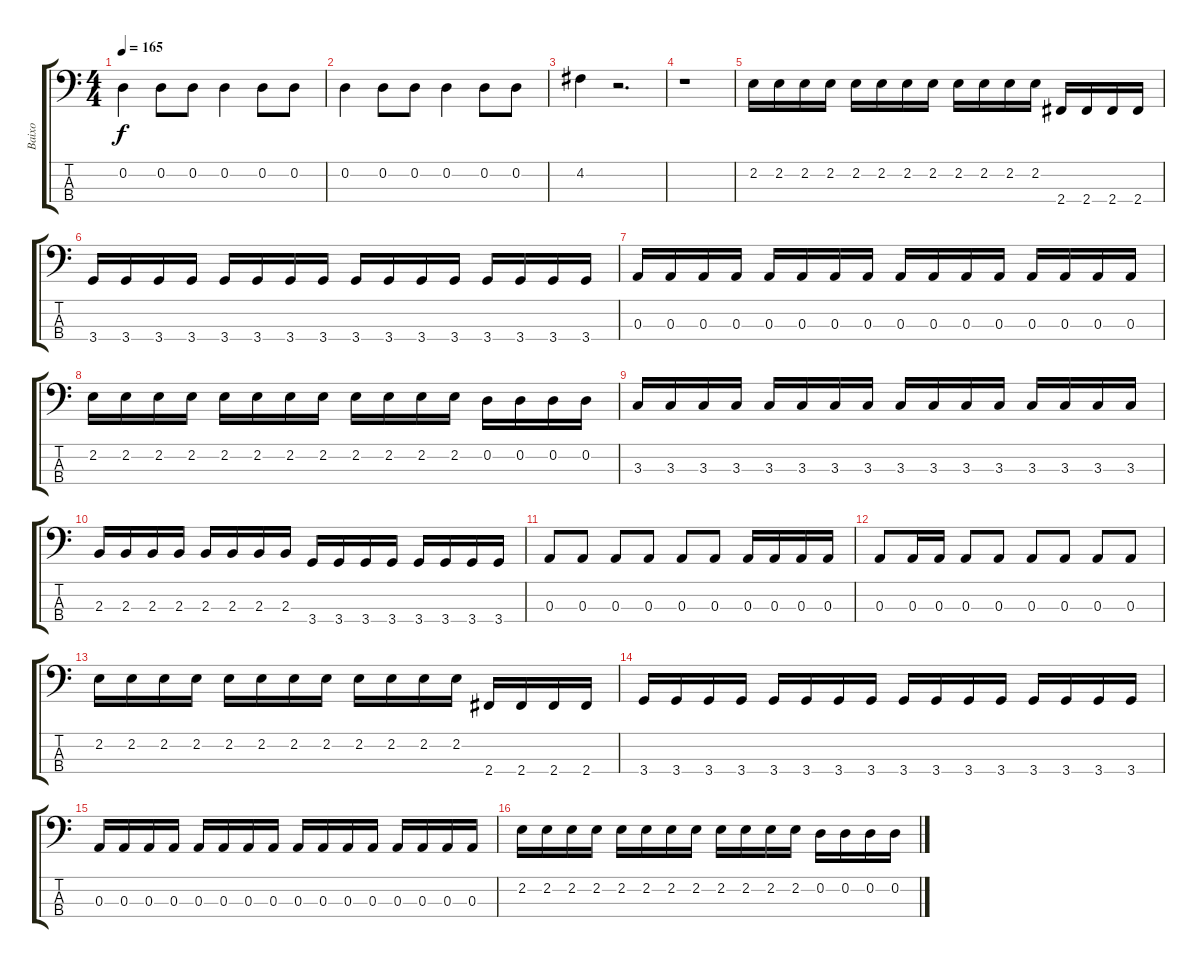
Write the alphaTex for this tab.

\track ("Baixo" "Baixo") {instrument electricbassfinger}
\staff {score tabs}
\tuning (G2 D2 A1 E1) {hide}
\ts (4 4)
\tempo 165
\clef f4
\ks c
0.2.4{dy f} 0.2.8 0.2.8 0.2.4 0.2.8 0.2.8 |
0.2.4 0.2.8 0.2.8 0.2.4 0.2.8 0.2.8 |
4.2.4 r.2{d} |
r.1 |
2.2.16 2.2.16 2.2.16 2.2.16 2.2.16 2.2.16 2.2.16 2.2.16 2.2.16 2.2.16 2.2.16 2.2.16 2.4.16 2.4.16 2.4.16 2.4.16 |
3.4.16 3.4.16 3.4.16 3.4.16 3.4.16 3.4.16 3.4.16 3.4.16 3.4.16 3.4.16 3.4.16 3.4.16 3.4.16 3.4.16 3.4.16 3.4.16 |
0.3.16 0.3.16 0.3.16 0.3.16 0.3.16 0.3.16 0.3.16 0.3.16 0.3.16 0.3.16 0.3.16 0.3.16 0.3.16 0.3.16 0.3.16 0.3.16 |
2.2.16 2.2.16 2.2.16 2.2.16 2.2.16 2.2.16 2.2.16 2.2.16 2.2.16 2.2.16 2.2.16 2.2.16 0.2.16 0.2.16 0.2.16 0.2.16 |
3.3.16 3.3.16 3.3.16 3.3.16 3.3.16 3.3.16 3.3.16 3.3.16 3.3.16 3.3.16 3.3.16 3.3.16 3.3.16 3.3.16 3.3.16 3.3.16 |
2.3.16 2.3.16 2.3.16 2.3.16 2.3.16 2.3.16 2.3.16 2.3.16 3.4.16 3.4.16 3.4.16 3.4.16 3.4.16 3.4.16 3.4.16 3.4.16 |
0.3.8 0.3.8 0.3.8 0.3.8 0.3.8 0.3.8 0.3.16 0.3.16 0.3.16 0.3.16 |
0.3.8 0.3.16 0.3.16 0.3.8 0.3.8 0.3.8 0.3.8 0.3.8 0.3.8 |
2.2.16 2.2.16 2.2.16 2.2.16 2.2.16 2.2.16 2.2.16 2.2.16 2.2.16 2.2.16 2.2.16 2.2.16 2.4.16 2.4.16 2.4.16 2.4.16 |
3.4.16 3.4.16 3.4.16 3.4.16 3.4.16 3.4.16 3.4.16 3.4.16 3.4.16 3.4.16 3.4.16 3.4.16 3.4.16 3.4.16 3.4.16 3.4.16 |
0.3.16 0.3.16 0.3.16 0.3.16 0.3.16 0.3.16 0.3.16 0.3.16 0.3.16 0.3.16 0.3.16 0.3.16 0.3.16 0.3.16 0.3.16 0.3.16 |
2.2.16 2.2.16 2.2.16 2.2.16 2.2.16 2.2.16 2.2.16 2.2.16 2.2.16 2.2.16 2.2.16 2.2.16 0.2.16 0.2.16 0.2.16 0.2.16
